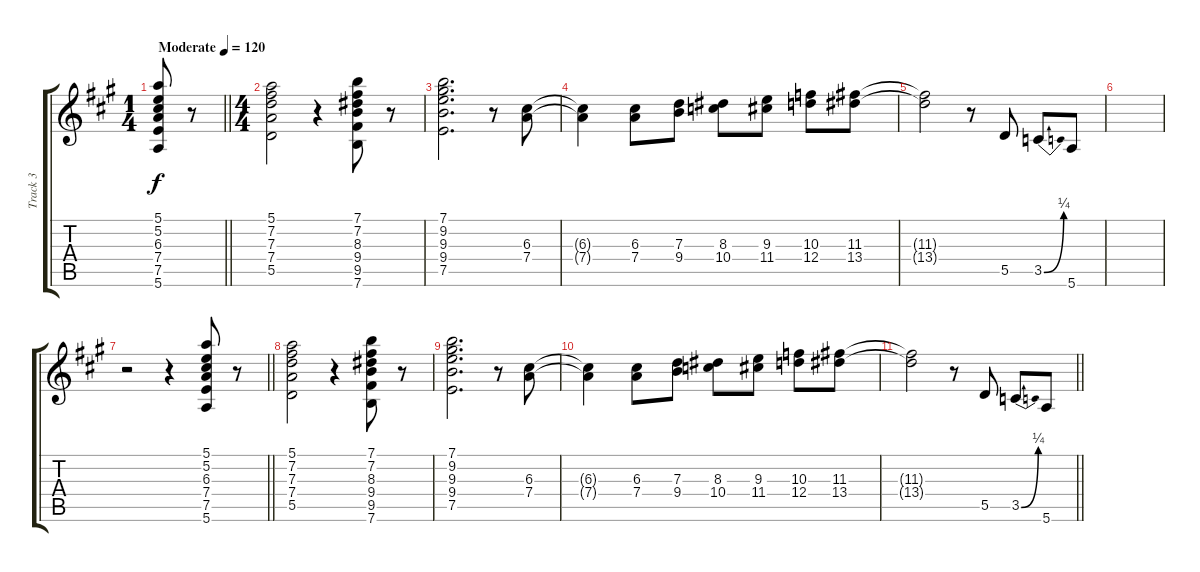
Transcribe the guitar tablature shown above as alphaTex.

\track ("Track 3" "Track 3") {instrument electricguitarclean}
\staff {score tabs}
\tuning (E4 B3 G3 D3 A2 E2) {hide}
\ts (1 4)
\tempo (120 "Moderate")
\clef g2
\barLineRight lightlight
\ks a
(5.1 5.2 6.3 7.4 7.5 5.6).8{dy f instrument electricguitarclean} r.8 |
\ts (4 4)
(5.1 7.2 7.3 7.4 5.5).2 r.4 (7.1 7.2 8.3 9.4 9.5 7.6).8 r.8 |
(7.1 9.2 9.3 9.4 7.5).2{d} r.8 (6.3 7.4).8 |
(6.3{t} 7.4{t}).4 (6.3 7.4).8 (7.3 9.4).8 (8.3 10.4).8 (9.3 11.4).8 (10.3 12.4).8 (11.3 13.4).8 |
(11.3{t} 13.4{t}).2 r.8 5.5.8 3.5{be (bend 0 0 60 1)}.8 5.6.8 |
|
\barLineRight lightlight
r.2 r.4 (5.1 5.2 6.3 7.4 7.5 5.6).8 r.8 |
(5.1 7.2 7.3 7.4 5.5).2 r.4 (7.1 7.2 8.3 9.4 9.5 7.6).8 r.8 |
(7.1 9.2 9.3 9.4 7.5).2{d} r.8 (6.3 7.4).8 |
(6.3{t} 7.4{t}).4 (6.3 7.4).8 (7.3 9.4).8 (8.3 10.4).8 (9.3 11.4).8 (10.3 12.4).8 (11.3 13.4).8 |
\barLineRight lightlight
(11.3{t} 13.4{t}).2 r.8 5.5.8 3.5{be (bend 0 0 60 1)}.8 5.6.8
